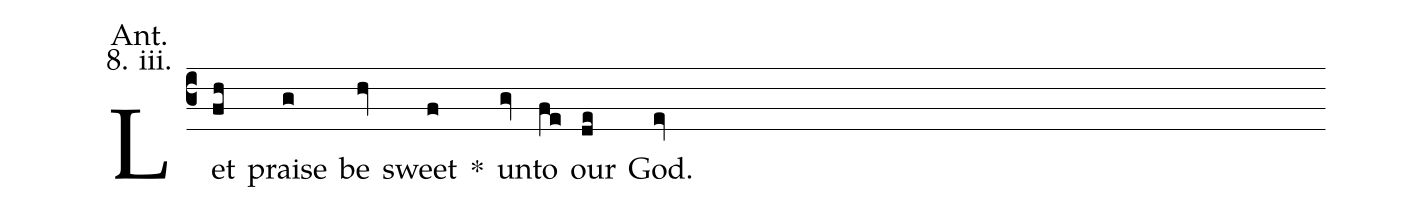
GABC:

annotation: Ant.;
annotation: 8. iii.;
%%
(c3) Let(fh) praise(g) be(hv) sweet(f) <sp>*</sp>() un(gv)to(fe) our(de) God.(ev)
